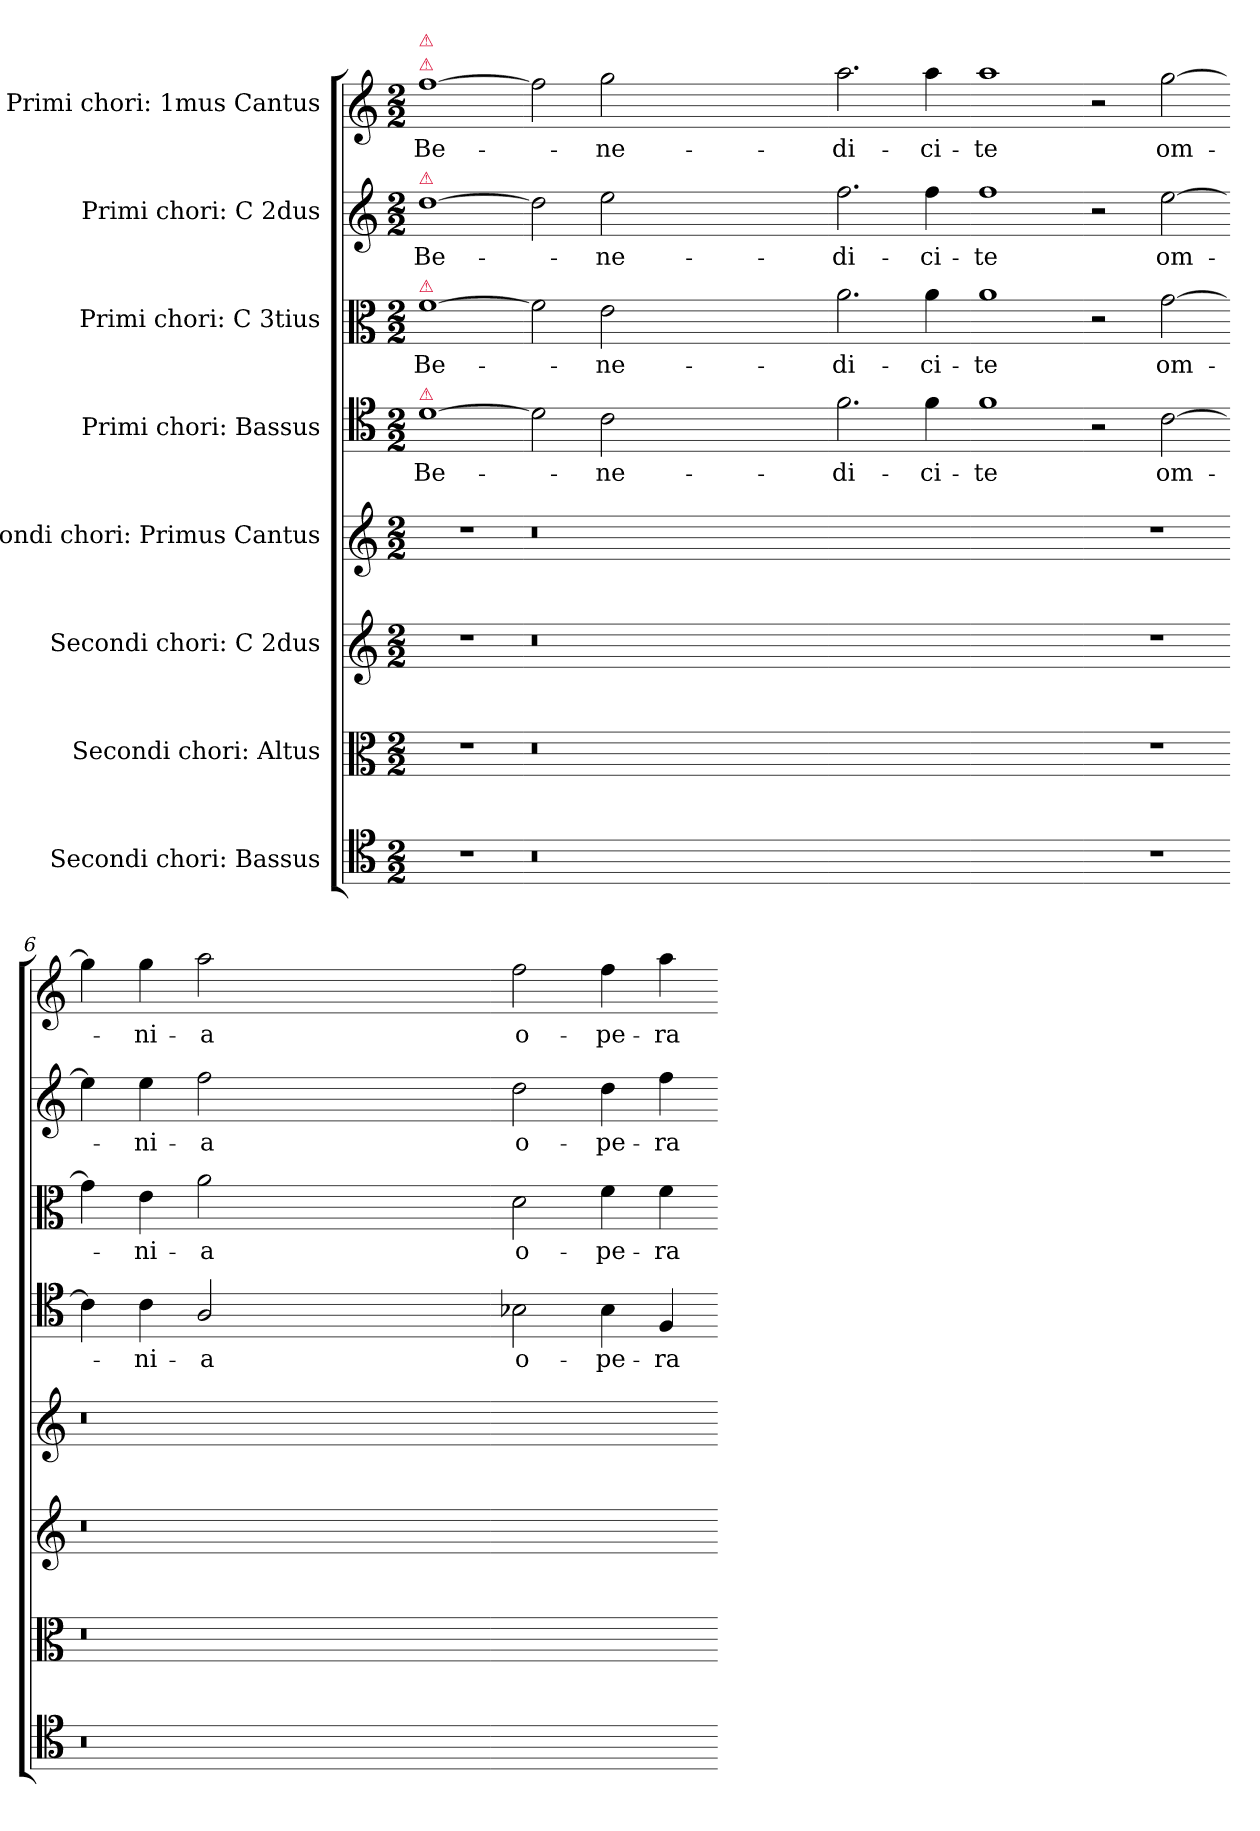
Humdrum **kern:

**kern	**kern	**kern	**kern	**kern	**text	**kern	**text	**kern	**text	**kern	**text
*part8	*part7	*part6	*part5	*part4	*part4	*part3	*part3	*part2	*part2	*part1	*part1
*staff8	*staff7	*staff6	*staff5	*staff4	*staff4	*staff3	*staff3	*staff2	*staff2	*staff1	*staff1
*I"Secondi chori: Bassus	*I"Secondi chori: Altus	*I"Secondi chori: C 2dus	*I"Secondi chori: Primus Cantus	*I"Primi chori: Bassus	*	*I"Primi chori: C 3tius	*	*I"Primi chori: C 2dus	*	*I"Primi chori: 1mus Cantus	*
*clefC4	*clefC3	*clefG2	*clefG2	*clefC4	*	*clefC3	*	*clefG2	*	*clefG2	*
*k[]	*k[]	*k[]	*k[]	*k[]	*	*k[]	*	*k[]	*	*k[]	*
*M2/2	*M2/2	*M2/2	*M2/2	*M2/2	*	*M2/2	*	*M2/2	*	*M2/2	*
=1	=1	=1	=1	=1	=1	=1	=1	=1	=1	=1	=1
!	!	!	!	!	!	!	!	!	!	!LO:TX:a:color=crimson:t=⚠	!
!	!	!	!	!	!	!	!	!	!	!LO:TX:a:color=crimson:t=⚠	!
!	!	!	!	!	!	!	!	!LO:TX:a:color=crimson:t=⚠	!	!	!
!	!	!	!	!	!	!LO:TX:a:color=crimson:t=⚠	!	!	!	!	!
!	!	!	!	!LO:TX:a:color=crimson:t=⚠	!	!	!	!	!	!	!
1r	1r	1r	1r	[1d	Be-	[1f	Be-	[1dd	Be-	[1ff	Be-
=2-	=2-	=2-	=2-	=2-	=2-	=2-	=2-	=2-	=2-	=2-	=2-
0.r	0.r	0.r	0.r	2d]	.	2f]	.	2dd]	.	2ff]	.
.	.	.	.	2c\	-ne-	2e\	-ne-	2ee\	-ne-	2gg\	-ne-
.	.	.	.	0ryy	.	0ryy	.	0ryy	.	0ryy	.
=3-	=3-	=3-	=3-	=3-	=3-	=3-	=3-	=3-	=3-	=3-	=3-
1ryy	1ryy	1ryy	1ryy	2.f\	-di-	2.a\	-di-	2.ff\	-di-	2.aa\	-di-
.	.	.	.	4f\	-ci-	4a\	-ci-	4ff\	-ci-	4aa\	-ci-
=4-	=4-	=4-	=4-	=4-	=4-	=4-	=4-	=4-	=4-	=4-	=4-
1ryy	1ryy	1ryy	1ryy	1f	-te	1a	-te	1ff	-te	1aa	-te
=5-	=5-	=5-	=5-	=5-	=5-	=5-	=5-	=5-	=5-	=5-	=5-
1r	1r	1r	1r	2r	.	2r	.	2r	.	2r	.
.	.	.	.	[2c\	om-	[2g\	om-	[2ee\	om-	[2gg\	om-
=6-	=6-	=6-	=6-	=6-	=6-	=6-	=6-	=6-	=6-	=6-	=6-
0.r	0.r	0.r	0.r	4c\]	.	4g\]	.	4ee\]	.	4gg\]	.
.	.	.	.	4c\	-ni-	4e\	-ni-	4ee\	-ni-	4gg\	-ni-
.	.	.	.	2A/	-a	2a\	-a	2ff\	-a	2aa\	-a
.	.	.	.	0ryy	.	0ryy	.	0ryy	.	0ryy	.
=7-	=7-	=7-	=7-	=7-	=7-	=7-	=7-	=7-	=7-	=7-	=7-
1ryy	1ryy	1ryy	1ryy	2B-X\	o-	2d\	o-	2dd\	o-	2ff\	o-
.	.	.	.	4B-\	-pe-	4f\	-pe-	4dd\	-pe-	4ff\	-pe-
.	.	.	.	4F/	-ra	4f\	-ra	4ff\	-ra	4aa\	-ra
=-	=-	=-	=-	=-	=-	=-	=-	=-	=-	=-	=-
*-	*-	*-	*-	*-	*-	*-	*-	*-	*-	*-	*-
